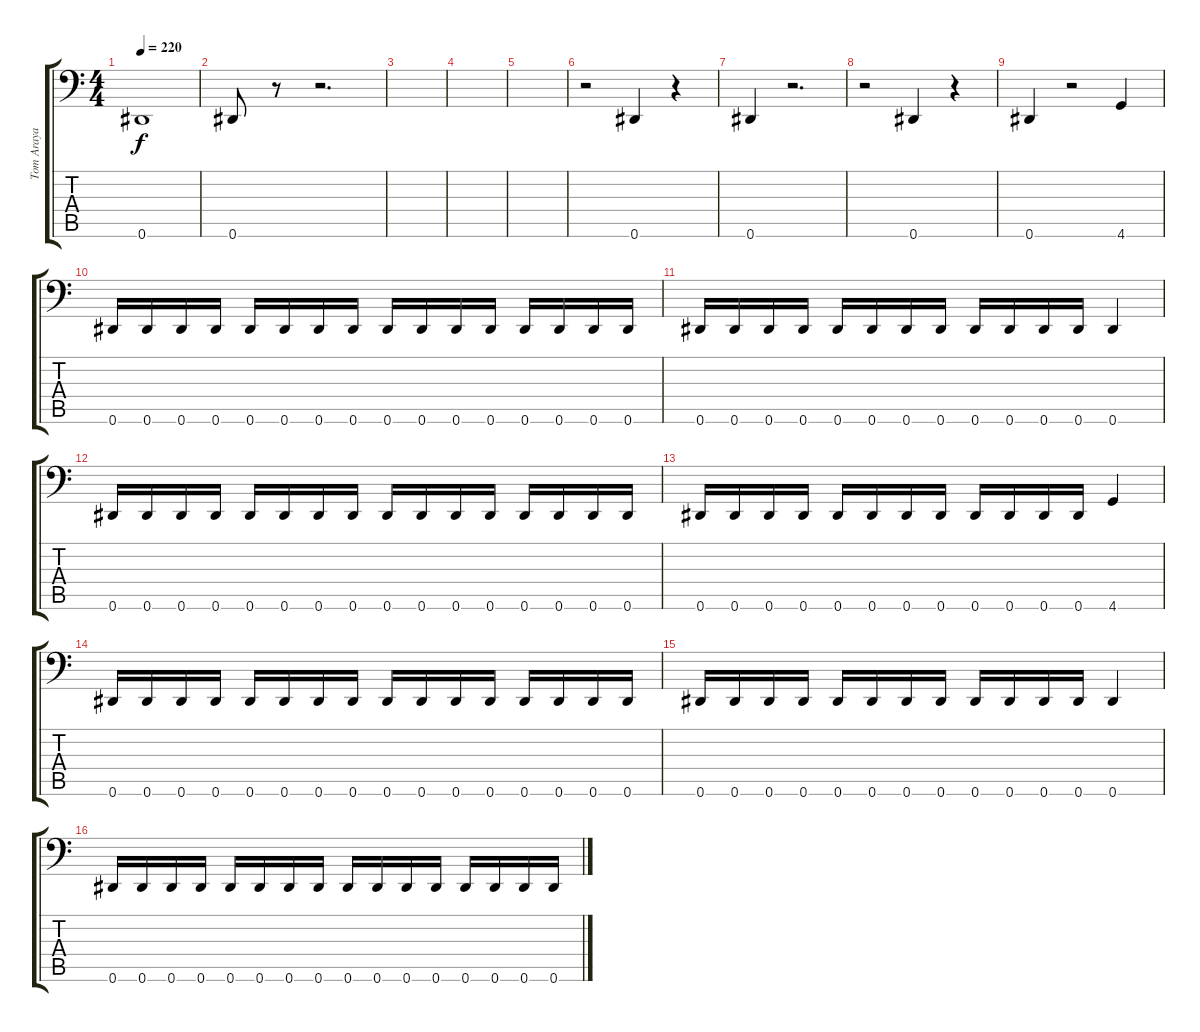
\track ("Tom Araya" "Tom Araya") {instrument electricbasspick}
\staff {score tabs}
\tuning (Eb3 Bb2 Gb2 Db2 Ab1 Eb1) {hide}
\ts (4 4)
\tempo 220
\clef f4
\ks c
0.6{t}.1{dy f} |
0.6.8 r.8 r.2{d} |
|
|
|
r.2 0.6.4 r.4 |
0.6.4 r.2{d} |
r.2 0.6.4 r.4 |
0.6.4 r.2 4.6.4 |
0.6.16 0.6.16 0.6.16 0.6.16 0.6.16 0.6.16 0.6.16 0.6.16 0.6.16 0.6.16 0.6.16 0.6.16 0.6.16 0.6.16 0.6.16 0.6.16 |
0.6.16 0.6.16 0.6.16 0.6.16 0.6.16 0.6.16 0.6.16 0.6.16 0.6.16 0.6.16 0.6.16 0.6.16 0.6.4 |
0.6.16 0.6.16 0.6.16 0.6.16 0.6.16 0.6.16 0.6.16 0.6.16 0.6.16 0.6.16 0.6.16 0.6.16 0.6.16 0.6.16 0.6.16 0.6.16 |
0.6.16 0.6.16 0.6.16 0.6.16 0.6.16 0.6.16 0.6.16 0.6.16 0.6.16 0.6.16 0.6.16 0.6.16 4.6.4 |
0.6.16 0.6.16 0.6.16 0.6.16 0.6.16 0.6.16 0.6.16 0.6.16 0.6.16 0.6.16 0.6.16 0.6.16 0.6.16 0.6.16 0.6.16 0.6.16 |
0.6.16 0.6.16 0.6.16 0.6.16 0.6.16 0.6.16 0.6.16 0.6.16 0.6.16 0.6.16 0.6.16 0.6.16 0.6.4 |
0.6.16 0.6.16 0.6.16 0.6.16 0.6.16 0.6.16 0.6.16 0.6.16 0.6.16 0.6.16 0.6.16 0.6.16 0.6.16 0.6.16 0.6.16 0.6.16
